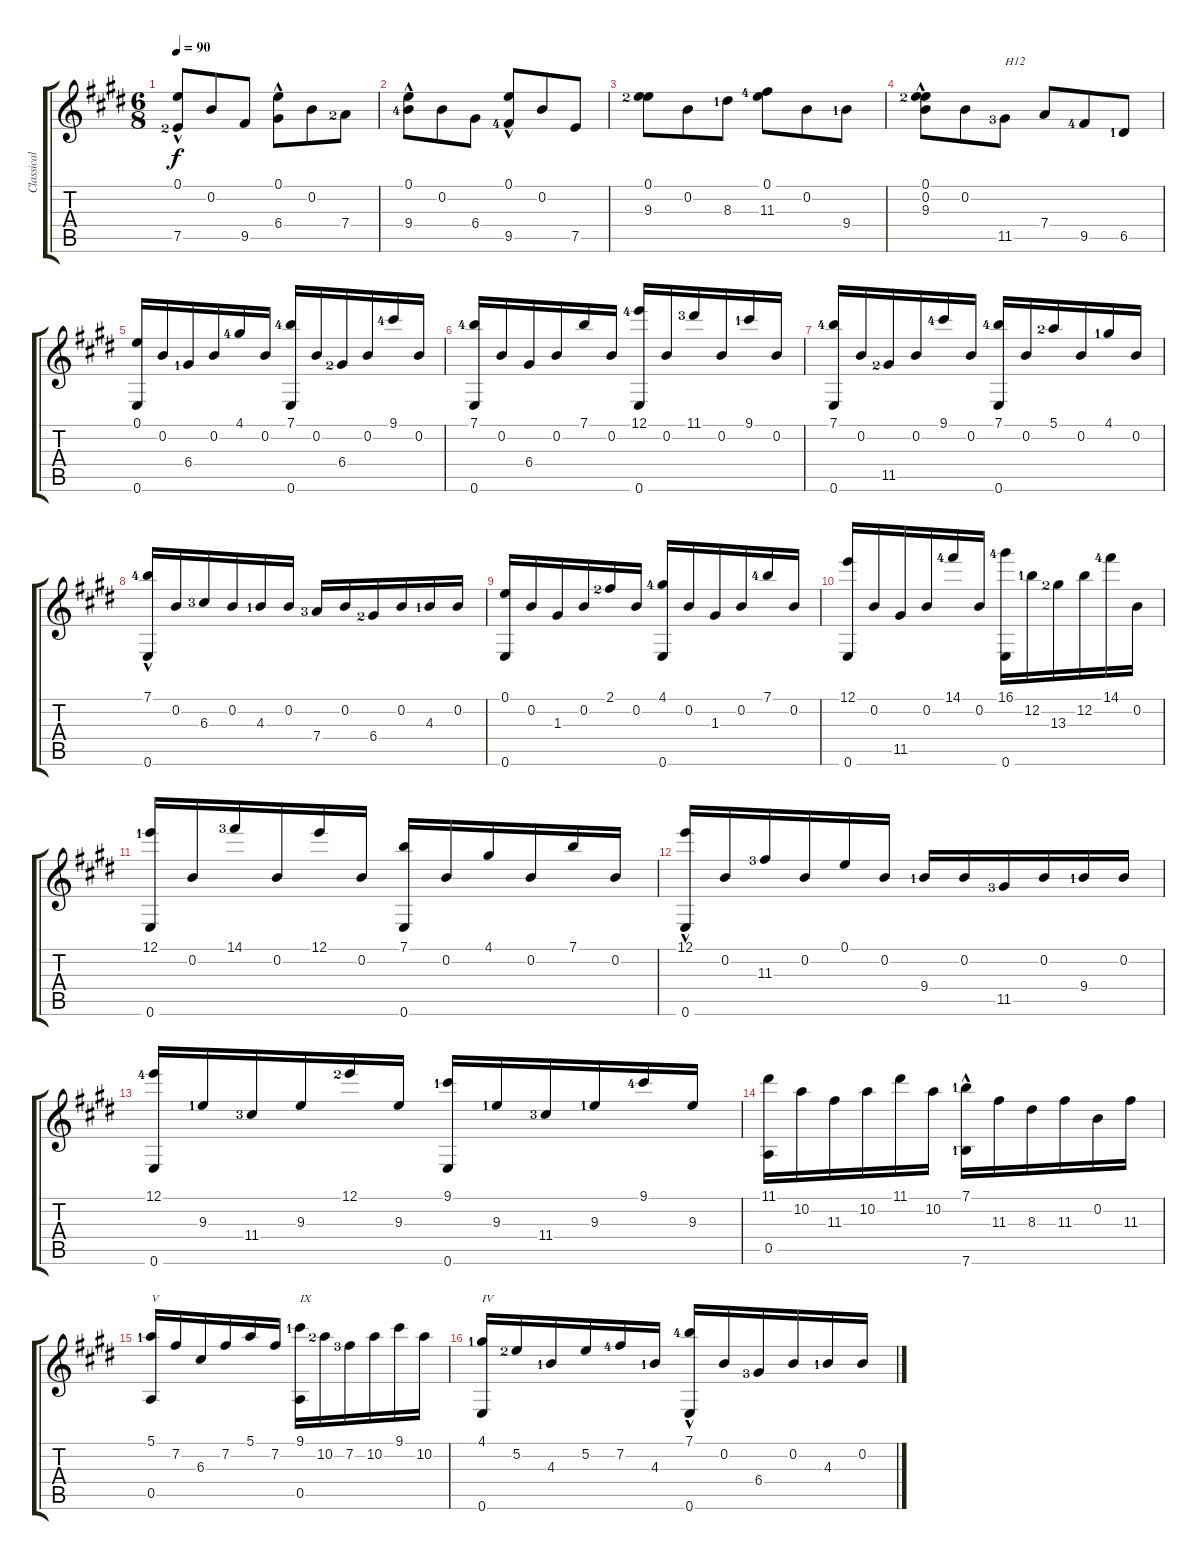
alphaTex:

\track ("Classical" "Classical") {instrument acousticguitarnylon}
\staff {score tabs}
\tuning (E4 B3 G3 D3 A2 E2) {hide}
\ts (6 8)
\tempo 90
\clef g2
\ks e
(0.1 7.5{hac lf 3}).8{dy f} 0.2.8 9.5.8 (0.1 6.4{hac}).8 0.2.8 7.4{lf 3}.8 |
(0.1 9.4{hac lf 5}).8 0.2.8 6.4.8 (0.1 9.5{hac lf 5}).8 0.2.8 7.5.8 |
(0.1 9.3{lf 3}).8 0.2.8 8.3{lf 2}.8 (0.1 11.3{lf 5}).8 0.2.8 9.4{lf 2}.8 |
(0.1 0.2 9.3{hac lf 3}).8 0.2.8 11.5{lf 4}.8{txt "H12"} 7.4.8 9.5{lf 5}.8 6.5{lf 2}.8 |
(0.1 0.6).16 0.2.16 6.4{lf 2}.16 0.2.16 4.1{lf 5}.16 0.2.16 (7.1{lf 5} 0.6).16 0.2.16 6.4{lf 3}.16 0.2.16 9.1{lf 5}.16 0.2.16 |
(7.1{lf 5} 0.6).16 0.2.16 6.4.16 0.2.16 7.1.16 0.2.16 (12.1{lf 5} 0.6).16 0.2.16 11.1{lf 4}.16 0.2.16 9.1{lf 2}.16 0.2.16 |
(7.1{lf 5} 0.6).16 0.2.16 11.5{lf 3}.16 0.2.16 9.1{lf 5}.16 0.2.16 (7.1{lf 5} 0.6).16 0.2.16 5.1{lf 3}.16 0.2.16 4.1{lf 2}.16 0.2.16 |
(7.1{hac lf 5} 0.6).16 0.2.16 6.3{lf 4}.16 0.2.16 4.3{lf 2}.16 0.2.16 7.4{lf 4}.16 0.2.16 6.4{lf 3}.16 0.2.16 4.3{lf 2}.16 0.2.16 |
(0.1 0.6).16 0.2.16 1.3.16 0.2.16 2.1{lf 3}.16 0.2.16 (4.1{lf 5} 0.6).16 0.2.16 1.3.16 0.2.16 7.1{lf 5}.16 0.2.16 |
(12.1 0.6).16 0.2.16 11.5.16 0.2.16 14.1{lf 5}.16 0.2.16 (16.1{lf 5} 0.6).16 12.2{lf 2}.16 13.3{lf 3}.16 12.2.16 14.1{lf 5}.16 0.2.16 |
(12.1{lf 2} 0.6).16 0.2.16 14.1{lf 4}.16 0.2.16 12.1.16 0.2.16 (7.1 0.6).16 0.2.16 4.1.16 0.2.16 7.1.16 0.2.16 |
(12.1{hac} 0.6).16 0.2.16 11.3{lf 4}.16 0.2.16 0.1.16 0.2.16 9.4{lf 2}.16 0.2.16 11.5{lf 4}.16 0.2.16 9.4{lf 2}.16 0.2.16 |
(12.1{lf 5} 0.6).16 9.3{lf 2}.16 11.4{lf 4}.16 9.3.16 12.1{lf 3}.16 9.3.16 (9.1{lf 2} 0.6).16 9.3{lf 2}.16 11.4{lf 4}.16 9.3{lf 2}.16 9.1{lf 5}.16 9.3.16 |
(11.1 0.5).16 10.2.16 11.3.16 10.2.16 11.1.16 10.2.16 (7.1{hac lf 2} 7.6{lf 2}).16 11.3.16 8.3.16 11.3.16 0.2.16 11.3.16 |
(5.1{lf 2} 0.5).16{txt "V"} 7.2.16 6.3.16 7.2.16 5.1.16 7.2.16 (9.1{lf 2} 0.5).16{txt "IX"} 10.2{lf 3}.16 7.2{lf 4}.16 10.2.16 9.1.16 10.2.16 |
(4.1{lf 2} 0.6).16{txt "IV"} 5.2{lf 3}.16 4.3{lf 2}.16 5.2.16 7.2{lf 5}.16 4.3{lf 2}.16 (7.1{hac lf 5} 0.6).16 0.2.16 6.4{lf 4}.16 0.2.16 4.3{lf 2}.16 0.2.16
